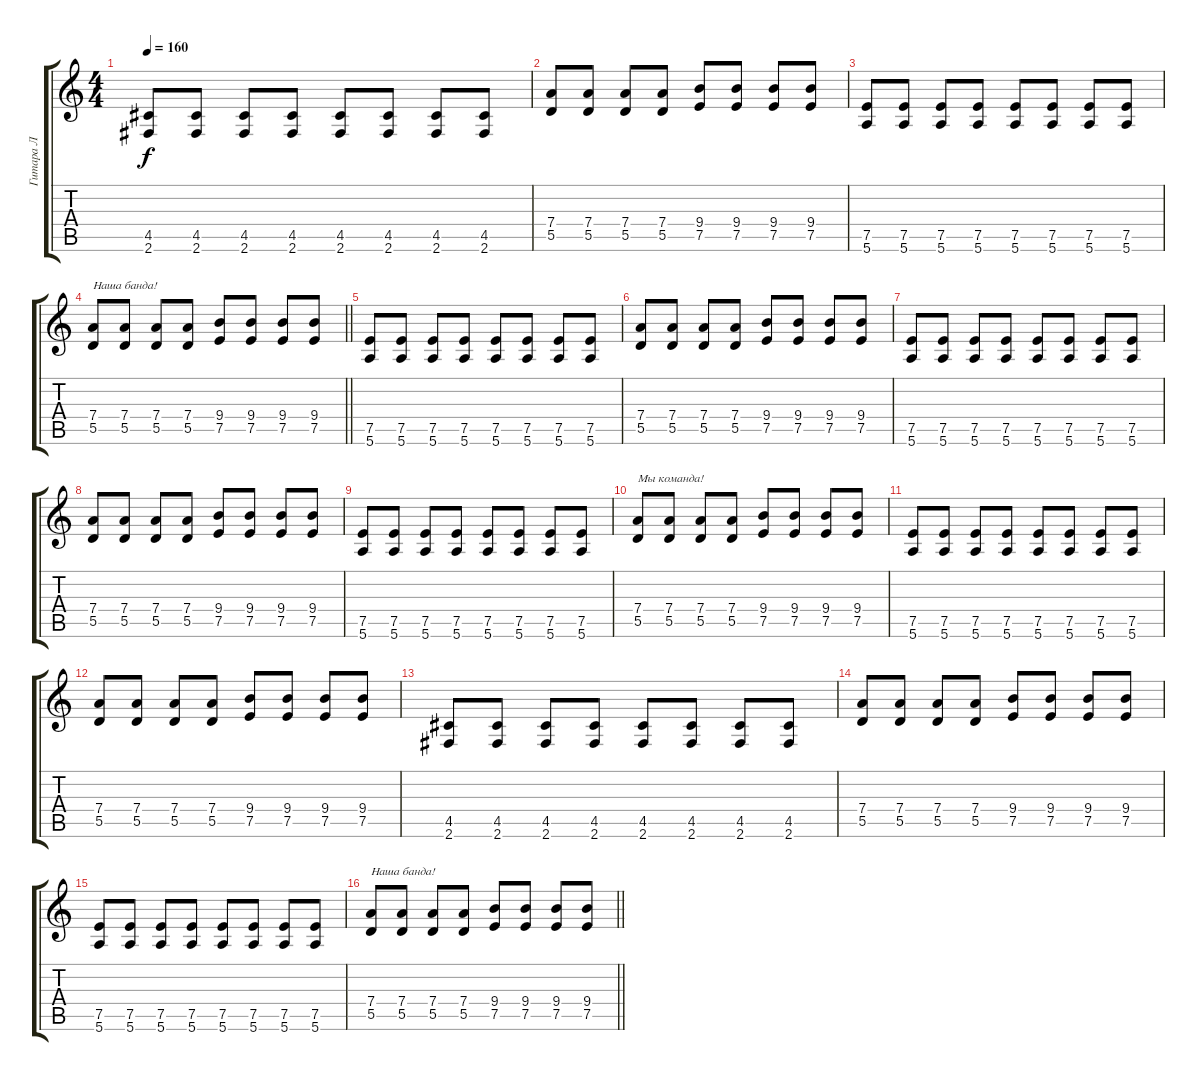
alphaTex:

\track ("Гитара Л" "Гитара Л") {instrument distortionguitar}
\staff {score tabs}
\tuning (E4 B3 G3 D3 A2 E2) {hide}
\ts (4 4)
\tempo 160
\clef g2
\ks c
(4.5 2.6).8{dy f} (4.5 2.6).8 (4.5 2.6).8 (4.5 2.6).8 (4.5 2.6).8 (4.5 2.6).8 (4.5 2.6).8 (4.5 2.6).8 |
(7.4 5.5).8 (7.4 5.5).8 (7.4 5.5).8 (7.4 5.5).8 (9.4 7.5).8 (9.4 7.5).8 (9.4 7.5).8 (9.4 7.5).8 |
(7.5 5.6).8 (7.5 5.6).8 (7.5 5.6).8 (7.5 5.6).8 (7.5 5.6).8 (7.5 5.6).8 (7.5 5.6).8 (7.5 5.6).8 |
\barLineRight lightlight
(7.4 5.5).8{txt "Наша банда!"} (7.4 5.5).8 (7.4 5.5).8 (7.4 5.5).8 (9.4 7.5).8 (9.4 7.5).8 (9.4 7.5).8 (9.4 7.5).8 |
(7.5 5.6).8{volume 10} (7.5 5.6).8 (7.5 5.6).8 (7.5 5.6).8 (7.5 5.6).8 (7.5 5.6).8 (7.5 5.6).8 (7.5 5.6).8 |
(7.4 5.5).8 (7.4 5.5).8 (7.4 5.5).8 (7.4 5.5).8 (9.4 7.5).8 (9.4 7.5).8 (9.4 7.5).8 (9.4 7.5).8 |
(7.5 5.6).8 (7.5 5.6).8 (7.5 5.6).8 (7.5 5.6).8 (7.5 5.6).8 (7.5 5.6).8 (7.5 5.6).8 (7.5 5.6).8 |
(7.4 5.5).8 (7.4 5.5).8 (7.4 5.5).8 (7.4 5.5).8 (9.4 7.5).8 (9.4 7.5).8 (9.4 7.5).8 (9.4 7.5).8 |
(7.5 5.6).8{volume 7} (7.5 5.6).8 (7.5 5.6).8 (7.5 5.6).8 (7.5 5.6).8 (7.5 5.6).8 (7.5 5.6).8 (7.5 5.6).8 |
(7.4 5.5).8{txt "Мы команда! "} (7.4 5.5).8 (7.4 5.5).8 (7.4 5.5).8 (9.4 7.5).8 (9.4 7.5).8 (9.4 7.5).8 (9.4 7.5).8 |
(7.5 5.6).8 (7.5 5.6).8 (7.5 5.6).8 (7.5 5.6).8 (7.5 5.6).8 (7.5 5.6).8 (7.5 5.6).8 (7.5 5.6).8 |
(7.4 5.5).8 (7.4 5.5).8 (7.4 5.5).8 (7.4 5.5).8 (9.4 7.5).8 (9.4 7.5).8 (9.4 7.5).8 (9.4 7.5).8 |
(4.5 2.6).8{volume 5} (4.5 2.6).8 (4.5 2.6).8 (4.5 2.6).8 (4.5 2.6).8 (4.5 2.6).8 (4.5 2.6).8 (4.5 2.6).8 |
(7.4 5.5).8 (7.4 5.5).8 (7.4 5.5).8 (7.4 5.5).8 (9.4 7.5).8 (9.4 7.5).8 (9.4 7.5).8 (9.4 7.5).8 |
(7.5 5.6).8 (7.5 5.6).8 (7.5 5.6).8 (7.5 5.6).8 (7.5 5.6).8 (7.5 5.6).8 (7.5 5.6).8 (7.5 5.6).8 |
\barLineRight lightlight
(7.4 5.5).8{txt "Наша банда!"} (7.4 5.5).8 (7.4 5.5).8 (7.4 5.5).8 (9.4 7.5).8 (9.4 7.5).8 (9.4 7.5).8 (9.4 7.5).8
